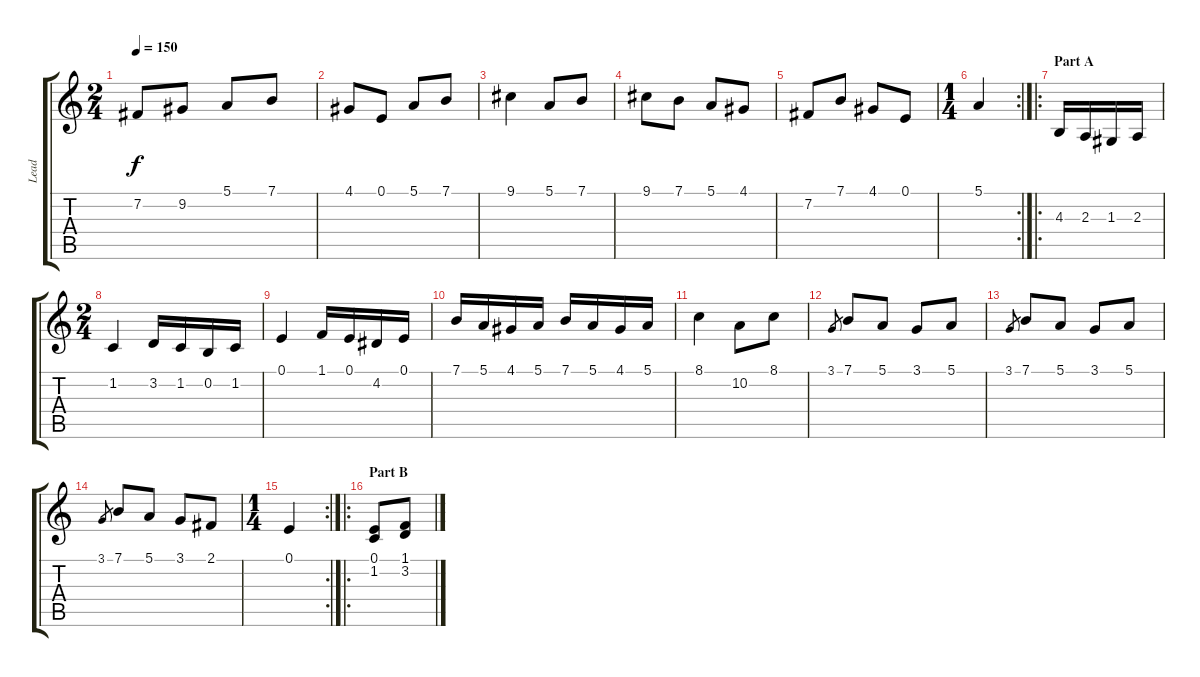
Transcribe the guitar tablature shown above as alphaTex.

\track ("Lead" "Lead") {instrument acousticgrandpiano}
\staff {score tabs}
\tuning (E4 B3 G3 D3 A2 E2) {hide}
\ts (2 4)
\tempo 150
\clef g2
\ks c
7.2.8{dy f} 9.2.8 5.1.8 7.1.8 |
4.1.8 0.1.8 5.1.8 7.1.8 |
9.1.4 5.1.8 7.1.8 |
9.1.8 7.1.8 5.1.8 4.1.8 |
7.2.8 7.1.8 4.1.8 0.1.8 |
\rc 2
\ts (1 4)
5.1.4 |
\ro
\section ("" "Part A")
4.3.16 2.3.16 1.3.16 2.3.16 |
\ts (2 4)
1.2.4 3.2.16 1.2.16 0.2.16 1.2.16 |
0.1.4 1.1.16 0.1.16 4.2.16 0.1.16 |
7.1.16 5.1.16 4.1.16 5.1.16 7.1.16 5.1.16 4.1.16 5.1.16 |
8.1.4 10.2.8 8.1.8 |
3.1.8{gr} 7.1.8 5.1.8 3.1.8 5.1.8 |
3.1.8{gr} 7.1.8 5.1.8 3.1.8 5.1.8 |
3.1.8{gr} 7.1.8 5.1.8 3.1.8 2.1.8 |
\rc 2
\ts (1 4)
0.1.4 |
\ro
\section ("" "Part B")
(0.1 1.2).8 (1.1 3.2).8
